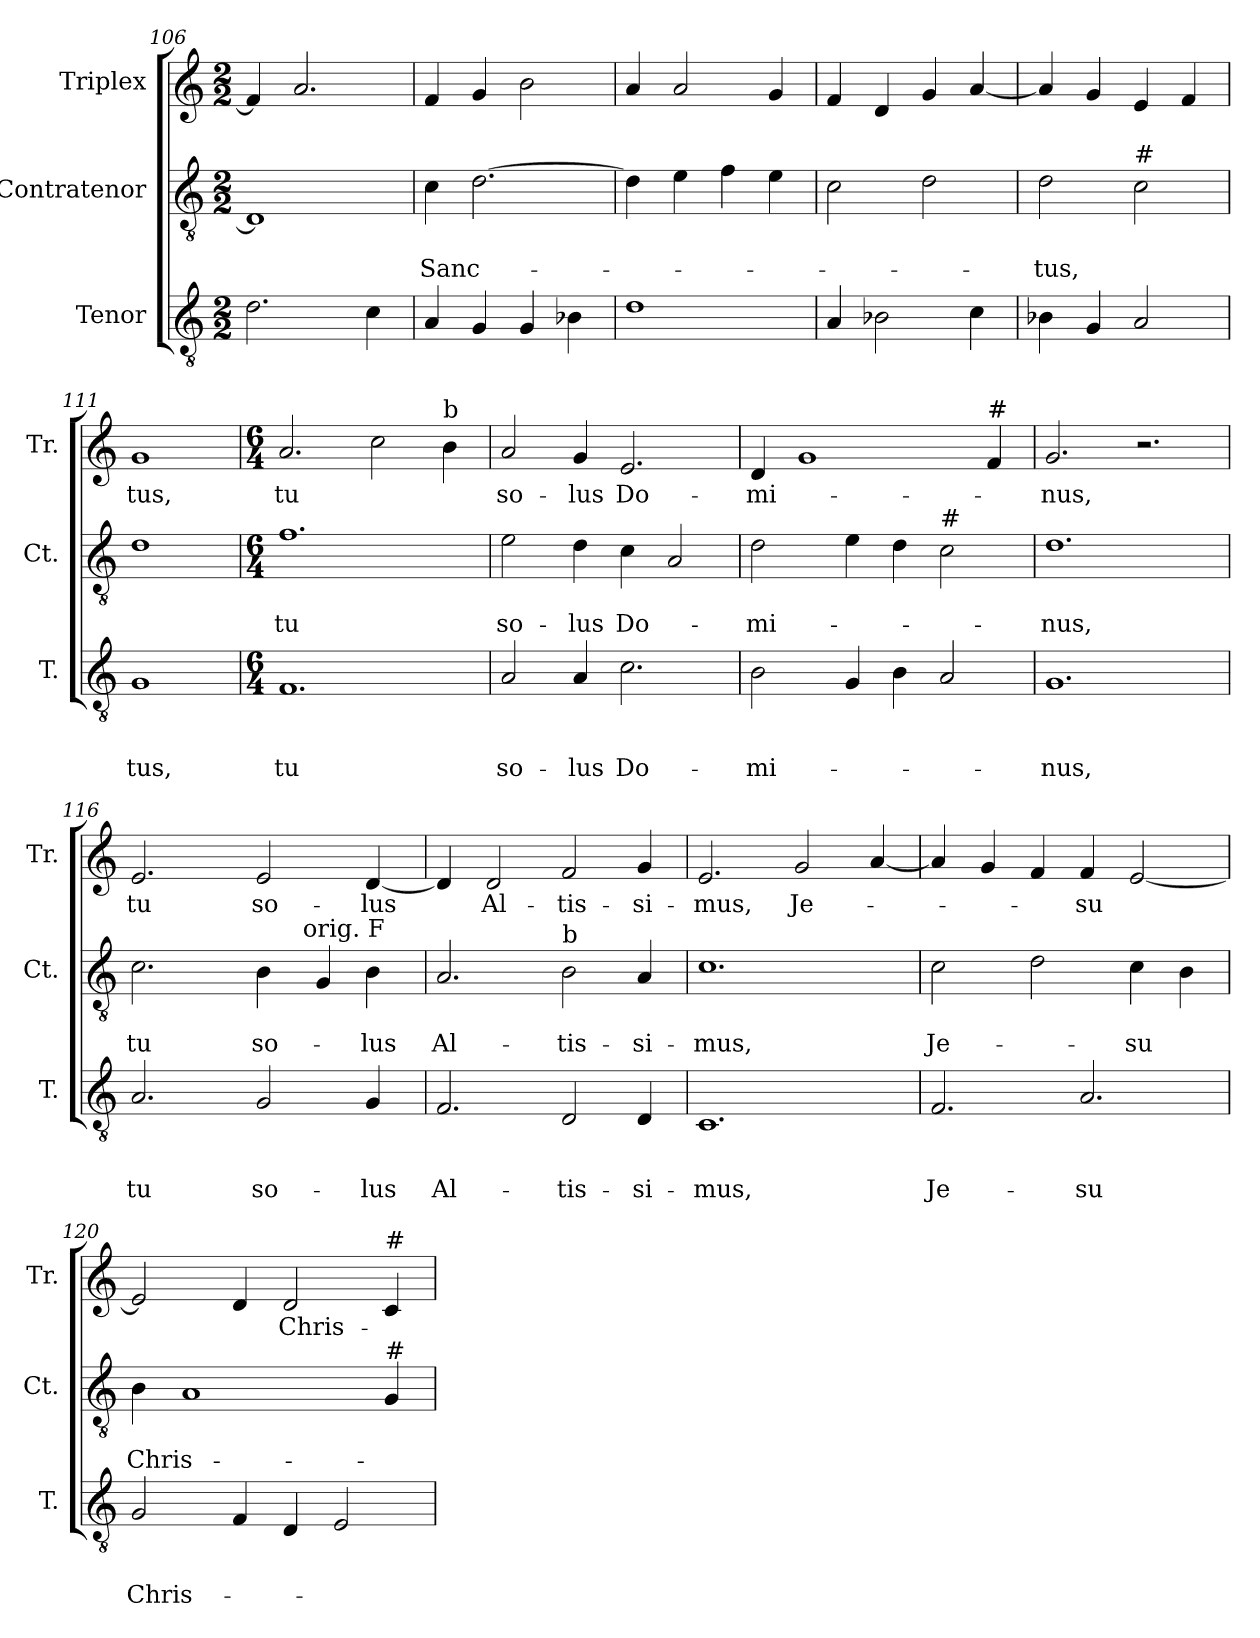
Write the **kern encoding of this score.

**kern	**text	**text	**text	**kern	**text	**text	**kern	**text
*part3	*part3	*part3	*part3	*part2	*part2	*part2	*part1	*part1
*staff3	*staff3	*staff3	*staff3	*staff2	*staff2	*staff2	*staff1	*staff1
*I"Tenor	*	*	*	*I"Contratenor	*	*	*I"Triplex	*
*I'T.	*	*	*	*I'Ct.	*	*	*I'Tr.	*
*clefGv2	*	*	*	*clefGv2	*	*	*clefG2	*
*k[]	*	*	*	*k[]	*	*	*k[]	*
*C:	*	*	*	*C:	*	*	*C:	*
*M2/2	*	*	*	*M2/2	*	*	*M2/2	*
=106	=106	=106	=106	=106	=106	=106	=106	=106
2.d\	.	.	.	1D]	.	.	4f/]	.
.	.	.	.	.	.	.	2.a/	.
4c\	.	.	.	.	.	.	.	.
=107	=107	=107	=107	=107	=107	=107	=107	=107
!	!	!	!	!	!	!LO:LY:b	!	!
4A/	.	.	.	4c\	.	Sanc-	4f/	.
4G/	.	.	.	[>2.d\	.	.	4g/	.
4G/	.	.	.	.	.	.	2b\	.
4B-X\	.	.	.	.	.	.	.	.
=108	=108	=108	=108	=108	=108	=108	=108	=108
1d	.	.	.	4d\]	.	.	4a/	.
.	.	.	.	4e\	.	.	2a/	.
.	.	.	.	4f\	.	.	.	.
.	.	.	.	4e\	.	.	4g/	.
=109	=109	=109	=109	=109	=109	=109	=109	=109
4A/	.	.	.	2c\	.	.	4f/	.
2B-X\	.	.	.	.	.	.	4d/	.
.	.	.	.	2d\	.	.	4g/	.
4c\	.	.	.	.	.	.	[<4a/	.
=110	=110	=110	=110	=110	=110	=110	=110	=110
!	!	!	!	!	!	!LO:LY:b	!	!
4B-X\	.	.	.	2d\	.	-tus,	4a/]	.
4G/	.	.	.	.	.	.	4g/	.
!	!	!	!	!LO:TX:a:t=#	!	!	!	!
2A/	.	.	.	2c\	.	.	4e/	.
.	.	.	.	.	.	.	4f/	.
=111	=111	=111	=111	=111	=111	=111	=111	=111
!	!	!	!LO:LY:b	!	!	!	!	!LO:LY:b
1G	.	.	-tus,	1d	.	.	1g	-tus,
!!LO:LB:g=z
=112	=112	=112	=112	=112	=112	=112	=112	=112
*M6/4	*	*	*	*M6/4	*	*	*M6/4	*
!	!	!	!LO:LY:b	!	!	!LO:LY:b	!	!LO:LY:b
1.F	.	.	tu	1.f	.	tu	2.a/	tu
.	.	.	.	.	.	.	2cc\	.
!	!	!	!	!	!	!	!LO:TX:a:t=b	!
.	.	.	.	.	.	.	4b\	.
=113	=113	=113	=113	=113	=113	=113	=113	=113
!	!	!	!LO:LY:b	!	!	!LO:LY:b	!	!LO:LY:b
2A/	.	.	so-	2e\	.	so-	2a/	so-
!	!	!	!LO:LY:b	!	!	!LO:LY:b	!	!LO:LY:b
4A/	.	.	-lus	4d\	.	-lus	4g/	-lus
!	!	!	!LO:LY:b	!	!	!LO:LY:b	!	!LO:LY:b
2.c\	.	.	Do-	4c\	.	Do-	2.e/	Do-
.	.	.	.	2A/	.	.	.	.
=114	=114	=114	=114	=114	=114	=114	=114	=114
!	!	!	!LO:LY:b	!	!	!LO:LY:b	!	!LO:LY:b
2B\	.	.	-mi-	2d\	.	-mi-	4d/	-mi-
.	.	.	.	.	.	.	1g	.
4G/	.	.	.	4e\	.	.	.	.
4B\	.	.	.	4d\	.	.	.	.
!	!	!	!	!LO:TX:a:t=#	!	!	!	!
2A/	.	.	.	2c\	.	.	.	.
!	!	!	!	!	!	!	!LO:TX:a:t=#	!
.	.	.	.	.	.	.	4f/	.
=115	=115	=115	=115	=115	=115	=115	=115	=115
!	!	!	!LO:LY:b	!	!	!LO:LY:b	!	!LO:LY:b
1.G	.	.	-nus,	1.d	.	-nus,	2.g/	-nus,
.	.	.	.	.	.	.	2.r	.
=116	=116	=116	=116	=116	=116	=116	=116	=116
!	!	!	!LO:LY:b	!	!	!LO:LY:b	!	!LO:LY:b
*	*	*	*	*^	*	*	*	*
2.A/	.	.	tu	2.c\	2ryy	.	tu	2.e/	tu
.	.	.	.	.	4...ryy	.	.	.	.
!	!	!	!LO:LY:b	!	!	!	!LO:LY:b	!	!LO:LY:b
2G/	.	.	so-	4B\	.	.	so-	2e/	so-
!	!	!	!	!	!LO:TX:a:t=orig. F	!	!	!	!
.	.	.	.	.	2ryy	.	.	.	.
.	.	.	.	4G/	.	.	.	.	.
!	!	!	!LO:LY:b	!	!	!	!LO:LY:b	!	!LO:LY:b
4G/	.	.	-lus	4B\	.	.	-lus	[<4d/	-lus
.	.	.	.	.	32ryy	.	.	.	.
!!LO:LB:g=z
=117	=117	=117	=117	=117	=117	=117	=117	=117	=117
!	!	!	!LO:LY:b	!	!	!	!LO:LY:b	!	!
*	*	*	*	*v	*v	*	*	*	*
2.F/	.	.	Al-	2.A/	.	Al-	4d/]	.
!	!	!	!	!	!	!	!	!LO:LY:b
.	.	.	.	.	.	.	2d/	Al-
!	!	!	!	!LO:TX:a:t=b	!	!	!	!
!	!	!	!LO:LY:b	!	!	!LO:LY:b	!	!LO:LY:b
2D/	.	.	-tis-	2B\	.	-tis-	2f/	-tis-
!	!	!	!LO:LY:b	!	!	!LO:LY:b	!	!LO:LY:b
4D/	.	.	-si-	4A/	.	-si-	4g/	-si-
=118	=118	=118	=118	=118	=118	=118	=118	=118
!	!	!	!LO:LY:b	!	!	!LO:LY:b	!	!LO:LY:b
1.C	.	.	-mus,	1.c	.	-mus,	2.e/	-mus,
!	!	!	!	!	!	!	!	!LO:LY:b
.	.	.	.	.	.	.	2g/	Je-
.	.	.	.	.	.	.	[<4a/	.
=119	=119	=119	=119	=119	=119	=119	=119	=119
!	!	!	!LO:LY:b	!	!	!LO:LY:b	!	!
2.F/	.	.	Je-	2c\	.	Je-	4a/]	.
.	.	.	.	.	.	.	4g/	.
.	.	.	.	2d\	.	.	4f/	.
!	!	!	!LO:LY:b	!	!	!	!	!LO:LY:b
2.A/	.	.	-su	.	.	.	4f/	-su
!	!	!	!	!	!	!LO:LY:b	!	!
.	.	.	.	4c\	.	-su	[<2e/	.
.	.	.	.	4B\	.	.	.	.
=120	=120	=120	=120	=120	=120	=120	=120	=120
!	!	!	!LO:LY:b	!	!	!LO:LY:b	!	!
2G/	.	.	Chris-	4B\	.	Chris-	2e/]	.
.	.	.	.	1A	.	.	.	.
4F/	.	.	.	.	.	.	4d/	.
!	!	!	!	!	!	!	!	!LO:LY:b
4D/	.	.	.	.	.	.	2d/	Chris-
2E/	.	.	.	.	.	.	.	.
!	!	!	!	!	!	!	!LO:TX:a:t=#	!
!	!	!	!	!LO:TX:a:t=#	!	!	!	!
.	.	.	.	4G/	.	.	4c/	.
=	=	=	=	=	=	=	=	=
*-	*-	*-	*-	*-	*-	*-	*-	*-
